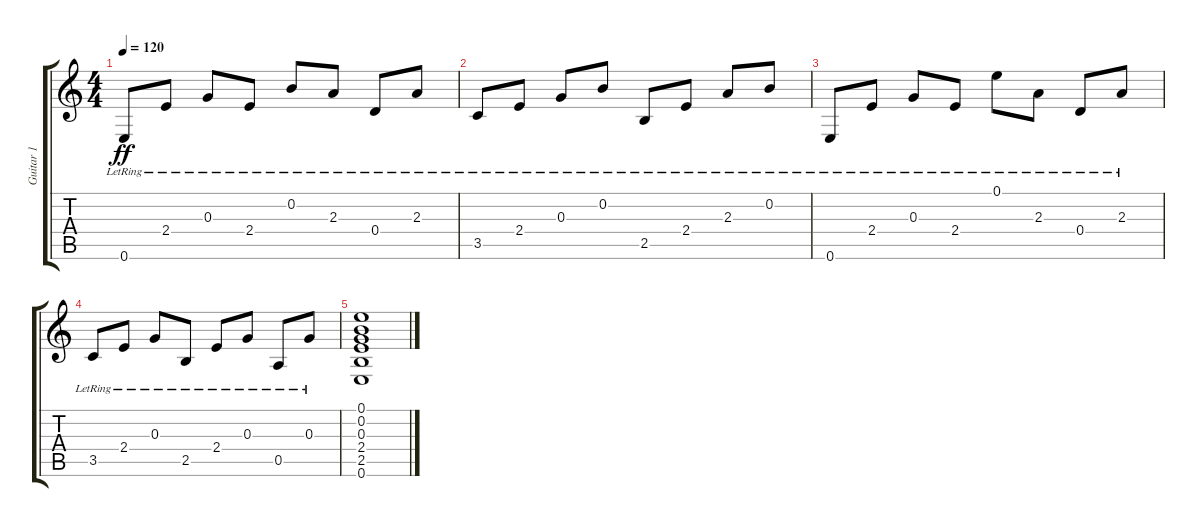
\track ("Guitar 1" "Guitar 1") {instrument acousticguitarsteel}
\staff {score tabs}
\tuning (E4 B3 G3 D3 A2 E2) {hide}
\ts (4 4)
\tempo 120
\clef g2
\ks c
0.6{lr}.8{dy ff} 2.4{lr}.8 0.3{lr}.8 2.4{lr}.8 0.2{lr}.8 2.3{lr}.8 0.4{lr}.8 2.3{lr}.8 |
3.5{lr}.8 2.4{lr}.8 0.3{lr}.8 0.2{lr}.8 2.5{lr}.8 2.4{lr}.8 2.3{lr}.8 0.2{lr}.8 |
0.6{lr}.8 2.4{lr}.8 0.3{lr}.8 2.4{lr}.8 0.1{lr}.8 2.3{lr}.8 0.4{lr}.8 2.3{lr}.8 |
3.5{lr}.8 2.4{lr}.8 0.3{lr}.8 2.5{lr}.8 2.4{lr}.8 0.3{lr}.8 0.5{lr}.8 0.3{lr}.8 |
(0.1 0.2 0.3 2.4 2.5 0.6).1
